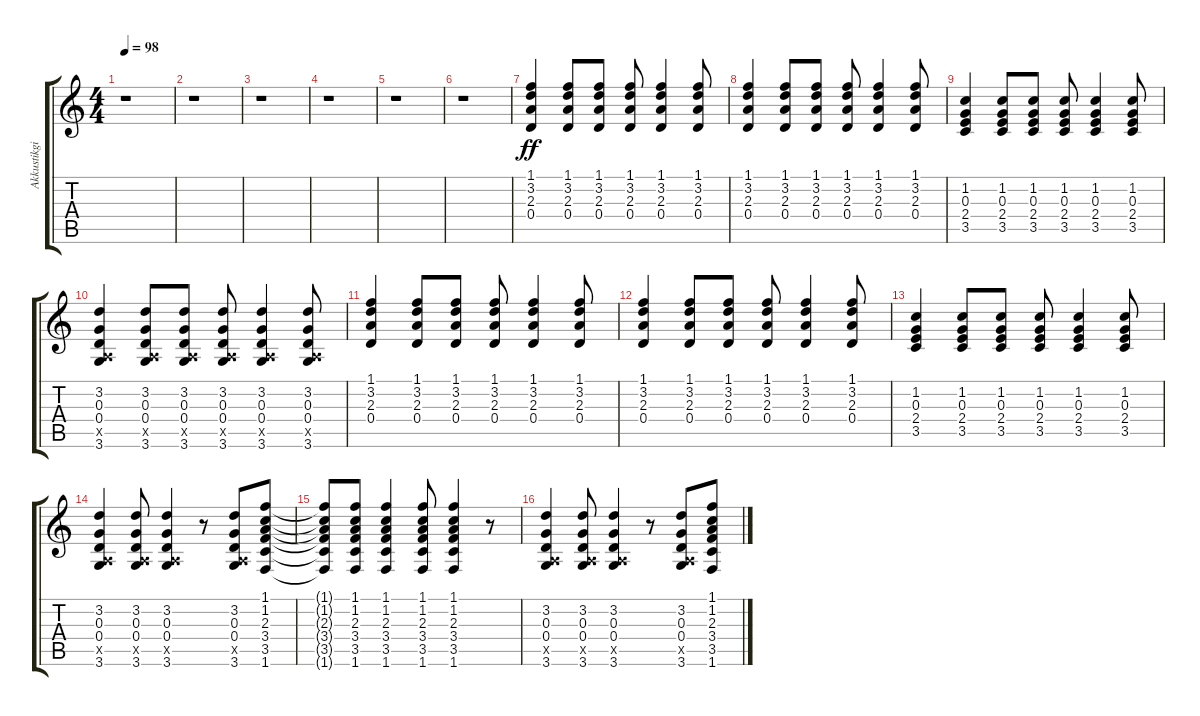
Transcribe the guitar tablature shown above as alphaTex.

\track ("Akkustikgitarre" "Akkustikgi") {instrument acousticguitarsteel}
\staff {score tabs}
\tuning (E4 B3 G3 D3 A2 E2) {hide}
\ts (4 4)
\tempo 98
\clef g2
\ks c
r.1{dy ff} |
r.1 |
r.1 |
r.1 |
r.1 |
r.1 |
(1.1 3.2 2.3 0.4).4 (1.1 3.2 2.3 0.4).8 (1.1 3.2 2.3 0.4).8 (1.1 3.2 2.3 0.4).8 (1.1 3.2 2.3 0.4).4 (1.1 3.2 2.3 0.4).8 |
(1.1 3.2 2.3 0.4).4 (1.1 3.2 2.3 0.4).8 (1.1 3.2 2.3 0.4).8 (1.1 3.2 2.3 0.4).8 (1.1 3.2 2.3 0.4).4 (1.1 3.2 2.3 0.4).8 |
(1.2 0.3 2.4 3.5).4 (1.2 0.3 2.4 3.5).8 (1.2 0.3 2.4 3.5).8 (1.2 0.3 2.4 3.5).8 (1.2 0.3 2.4 3.5).4 (1.2 0.3 2.4 3.5).8 |
(3.2 0.3 0.4 0.5{x} 3.6).4 (3.2 0.3 0.4 0.5{x} 3.6).8 (3.2 0.3 0.4 0.5{x} 3.6).8 (3.2 0.3 0.4 0.5{x} 3.6).8 (3.2 0.3 0.4 0.5{x} 3.6).4 (3.2 0.3 0.4 0.5{x} 3.6).8 |
(1.1 3.2 2.3 0.4).4 (1.1 3.2 2.3 0.4).8 (1.1 3.2 2.3 0.4).8 (1.1 3.2 2.3 0.4).8 (1.1 3.2 2.3 0.4).4 (1.1 3.2 2.3 0.4).8 |
(1.1 3.2 2.3 0.4).4 (1.1 3.2 2.3 0.4).8 (1.1 3.2 2.3 0.4).8 (1.1 3.2 2.3 0.4).8 (1.1 3.2 2.3 0.4).4 (1.1 3.2 2.3 0.4).8 |
(1.2 0.3 2.4 3.5).4 (1.2 0.3 2.4 3.5).8 (1.2 0.3 2.4 3.5).8 (1.2 0.3 2.4 3.5).8 (1.2 0.3 2.4 3.5).4 (1.2 0.3 2.4 3.5).8 |
(3.2 0.3 0.4 0.5{x} 3.6).4 (3.2 0.3 0.4 0.5{x} 3.6).8 (3.2 0.3 0.4 0.5{x} 3.6).4 r.8 (3.2 0.3 0.4 0.5{x} 3.6).8 (1.1 1.2 2.3 3.4 3.5 1.6).8 |
(1.1{t} 1.2{t} 2.3{t} 3.4{t} 3.5{t} 1.6{t}).8 (1.1 1.2 2.3 3.4 3.5 1.6).8 (1.1 1.2 2.3 3.4 3.5 1.6).4 (1.1 1.2 2.3 3.4 3.5 1.6).8 (1.1 1.2 2.3 3.4 3.5 1.6).4 r.8 |
(3.2 0.3 0.4 0.5{x} 3.6).4 (3.2 0.3 0.4 0.5{x} 3.6).8 (3.2 0.3 0.4 0.5{x} 3.6).4 r.8 (3.2 0.3 0.4 0.5{x} 3.6).8 (1.1 1.2 2.3 3.4 3.5 1.6).8
